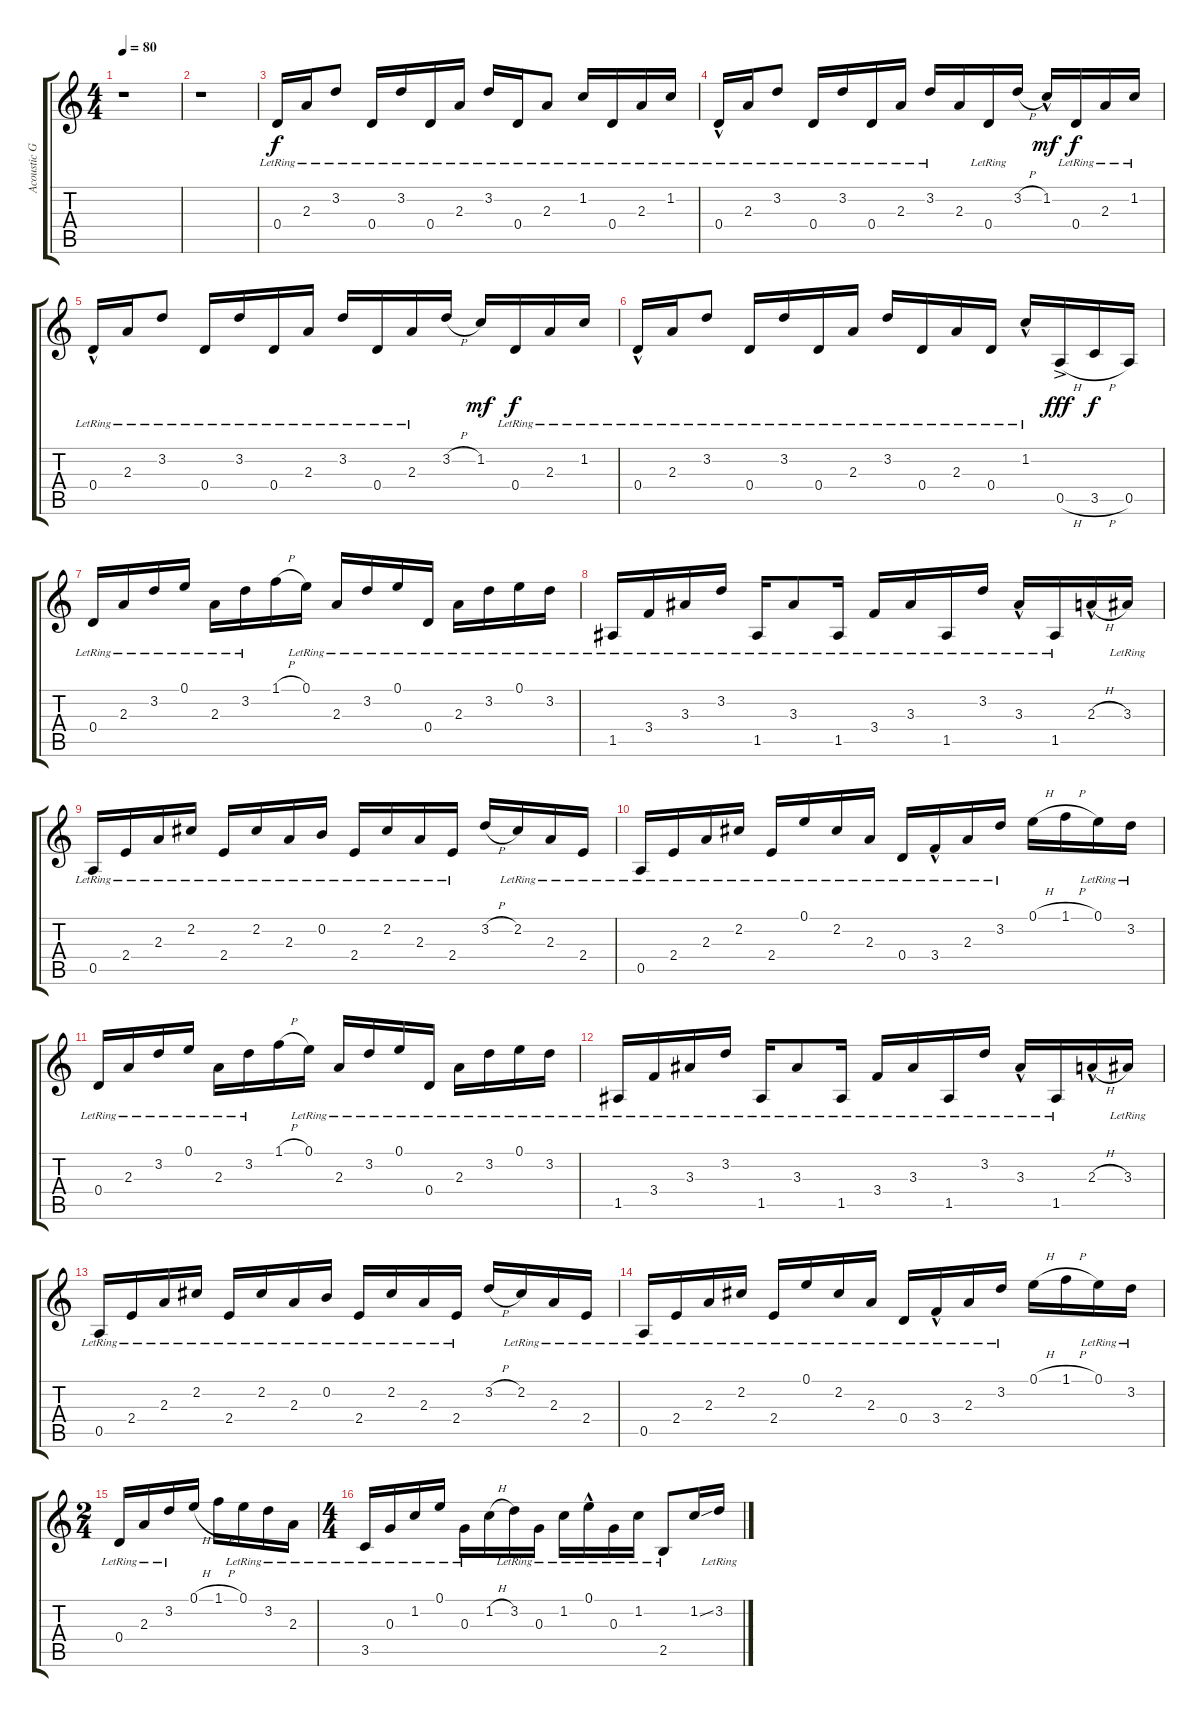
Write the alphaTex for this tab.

\track ("Acoustic Guitar (2)" "Acoustic G") {instrument acousticguitarsteel}
\staff {score tabs}
\tuning (E4 B3 G3 D3 A2 E2) {hide}
\ts (4 4)
\tempo 80
\clef g2
\ks c
r.1{dy f instrument acousticguitarsteel} |
r.1 |
0.4{lr}.16 2.3{lr}.16 3.2{lr}.8 0.4{lr}.16 3.2{lr}.16 0.4{lr}.16 2.3{lr}.16 3.2{lr}.16 0.4{lr}.16 2.3{lr}.8 1.2{lr}.16 0.4{lr}.16 2.3{lr}.16 1.2{lr}.16 |
0.4{hac lr}.16 2.3{lr}.16 3.2{lr}.8 0.4{lr}.16 3.2{lr}.16 0.4{lr}.16 2.3{lr}.16 3.2{lr}.16 2.3.16 0.4{lr}.16 3.2{h}.16 1.2{hac}.16{dy mf} 0.4{lr}.16{dy f} 2.3{lr}.16 1.2{lr}.16 |
0.4{hac lr}.16 2.3{lr}.16 3.2{lr}.8 0.4{lr}.16 3.2{lr}.16 0.4{lr}.16 2.3{lr}.16 3.2{lr}.16 0.4{lr}.16 2.3{lr}.16 3.2{h}.16 1.2.16{dy mf} 0.4{lr}.16{dy f} 2.3{lr}.16 1.2{lr}.16 |
0.4{hac lr}.16 2.3{lr}.16 3.2{lr}.8 0.4{lr}.16 3.2{lr}.16 0.4{lr}.16 2.3{lr}.16 3.2{lr}.16 0.4{lr}.16 2.3{lr}.16 0.4{lr}.16 1.2{hac lr}.16 0.5{h ac}.16{dy fff} 3.5{h}.16{dy f} 0.5.16 |
0.4{lr}.16 2.3{lr}.16 3.2{lr}.16 0.1{lr}.16 2.3{lr}.16 3.2{lr}.16 1.1{h}.16 0.1{lr}.16 2.3{lr}.16 3.2{lr}.16 0.1{lr}.16 0.4{lr}.16 2.3{lr}.16 3.2{lr}.16 0.1{lr}.16 3.2{lr}.16 |
1.5{lr}.16 3.4{lr}.16 3.3{lr}.16 3.2{lr}.16 1.5{lr}.16 3.3{lr}.8 1.5{lr}.16 3.4{lr}.16 3.3{lr}.16 1.5{lr}.16 3.2{lr}.16 3.3{hac lr}.16 1.5{lr}.16 2.3{h hac}.16 3.3{lr}.16 |
0.5{lr}.16 2.4{lr}.16 2.3{lr}.16 2.2{lr}.16 2.4{lr}.16 2.2{lr}.16 2.3{lr}.16 0.2{lr}.16 2.4{lr}.16 2.2{lr}.16 2.3{lr}.16 2.4{lr}.16 3.2{h}.16 2.2{lr}.16 2.3{lr}.16 2.4{lr}.16 |
0.5{lr}.16 2.4{lr}.16 2.3{lr}.16 2.2{lr}.16 2.4{lr}.16 0.1{lr}.16 2.2{lr}.16 2.3{lr}.16 0.4{lr}.16 3.4{hac lr}.16 2.3{lr}.16 3.2{lr}.16 0.1{h}.16 1.1{h}.16 0.1{lr}.16 3.2{lr}.16 |
0.4{lr}.16 2.3{lr}.16 3.2{lr}.16 0.1{lr}.16 2.3{lr}.16 3.2{lr}.16 1.1{h}.16 0.1{lr}.16 2.3{lr}.16 3.2{lr}.16 0.1{lr}.16 0.4{lr}.16 2.3{lr}.16 3.2{lr}.16 0.1{lr}.16 3.2{lr}.16 |
1.5{lr}.16 3.4{lr}.16 3.3{lr}.16 3.2{lr}.16 1.5{lr}.16 3.3{lr}.8 1.5{lr}.16 3.4{lr}.16 3.3{lr}.16 1.5{lr}.16 3.2{lr}.16 3.3{hac lr}.16 1.5{lr}.16 2.3{h hac}.16 3.3{lr}.16 |
0.5{lr}.16 2.4{lr}.16 2.3{lr}.16 2.2{lr}.16 2.4{lr}.16 2.2{lr}.16 2.3{lr}.16 0.2{lr}.16 2.4{lr}.16 2.2{lr}.16 2.3{lr}.16 2.4{lr}.16 3.2{h}.16 2.2{lr}.16 2.3{lr}.16 2.4{lr}.16 |
0.5{lr}.16 2.4{lr}.16 2.3{lr}.16 2.2{lr}.16 2.4{lr}.16 0.1{lr}.16 2.2{lr}.16 2.3{lr}.16 0.4{lr}.16 3.4{hac lr}.16 2.3{lr}.16 3.2{lr}.16 0.1{h}.16 1.1{h}.16 0.1{lr}.16 3.2{lr}.16 |
\ts (2 4)
0.4{lr}.16 2.3{lr}.16 3.2{lr}.16 0.1{h}.16 1.1{h}.16 0.1{lr}.16 3.2{lr}.16 2.3{lr}.16 |
\ts (4 4)
3.5{lr}.16 0.3{lr}.16 1.2{lr}.16 0.1{lr}.16 0.3{lr}.16 1.2{h}.16 3.2{lr}.16 0.3{lr}.16 1.2{lr}.16 0.1{hac lr}.16 0.3{lr}.16 1.2{lr}.16 2.5{lr}.8 1.2{ss}.16 3.2{lr}.16
